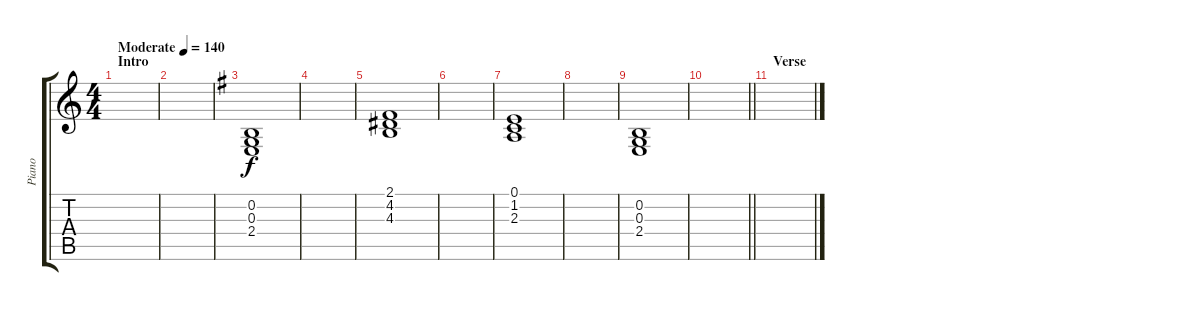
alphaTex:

\track ("Piano" "Piano") {instrument acousticgrandpiano}
\staff {score tabs}
\tuning (E4 B3 G3 D3 A2 E2) {hide}
\ts (4 4)
\section ("" "Intro")
\tempo (140 "Moderate")
\clef g2
\ks c
|
|
\ks g
(0.2 0.3 2.4).1 |
|
(2.1 4.2 4.3).1 |
|
(0.1 1.2 2.3).1 |
|
(0.2 0.3 2.4).1 |
\barLineRight lightlight
|
\section ("" "Verse")
